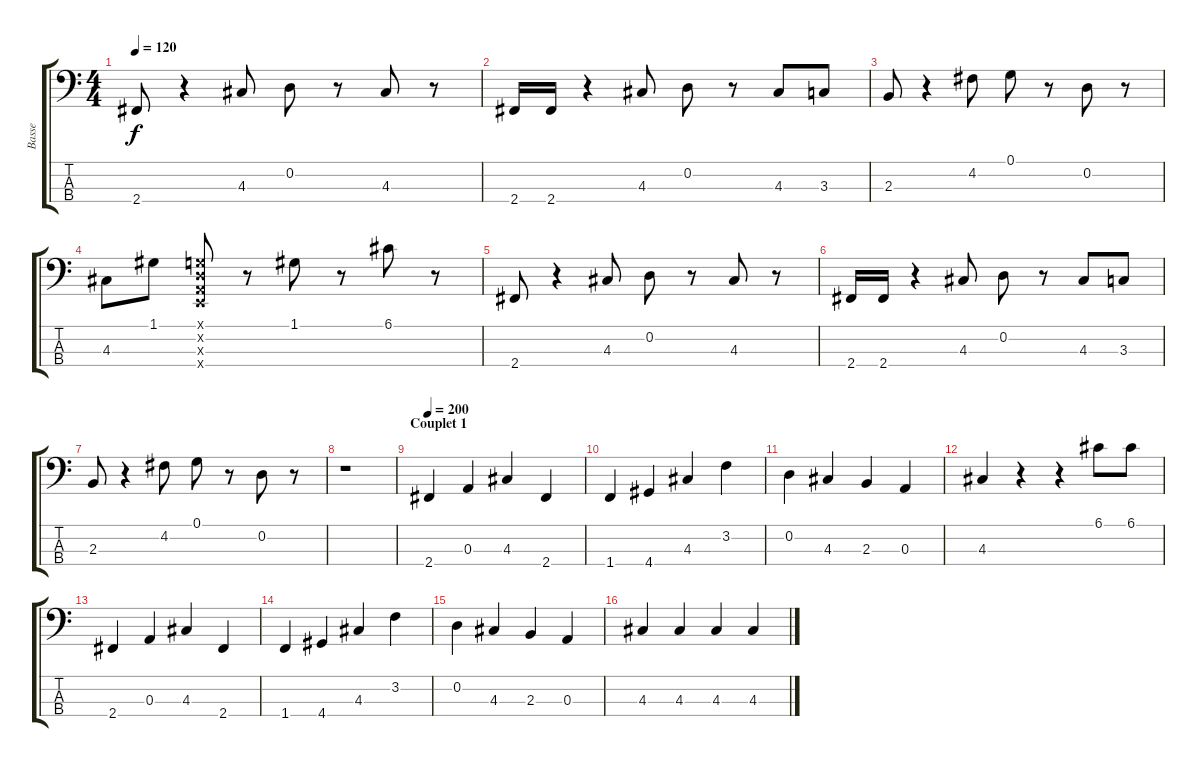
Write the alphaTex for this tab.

\track ("Basse" "Basse") {instrument electricbassfinger}
\staff {score tabs}
\tuning (G2 D2 A1 E1) {hide}
\ts (4 4)
\tempo 120
\clef f4
\ks c
2.4.8{dy f} r.4 4.3.8 0.2.8 r.8 4.3.8 r.8 |
2.4.16 2.4.16 r.4 4.3.8 0.2.8 r.8 4.3.8 3.3.8 |
2.3.8 r.4 4.2.8 0.1.8 r.8 0.2.8 r.8 |
4.3.8 1.1.8 (0.1{x} 0.2{x} 0.3{x} 0.4{x}).8 r.8 1.1.8 r.8 6.1.8 r.8 |
2.4.8 r.4 4.3.8 0.2.8 r.8 4.3.8 r.8 |
2.4.16 2.4.16 r.4 4.3.8 0.2.8 r.8 4.3.8 3.3.8 |
2.3.8 r.4 4.2.8 0.1.8 r.8 0.2.8 r.8 |
r.1 |
\section ("" "Couplet 1")
\tempo 200
2.4.4 0.3.4 4.3.4 2.4.4 |
1.4.4 4.4.4 4.3.4 3.2.4 |
0.2.4 4.3.4 2.3.4 0.3.4 |
4.3.4 r.4 r.4 6.1.8 6.1.8 |
2.4.4 0.3.4 4.3.4 2.4.4 |
1.4.4 4.4.4 4.3.4 3.2.4 |
0.2.4 4.3.4 2.3.4 0.3.4 |
4.3.4 4.3.4 4.3.4 4.3.4
